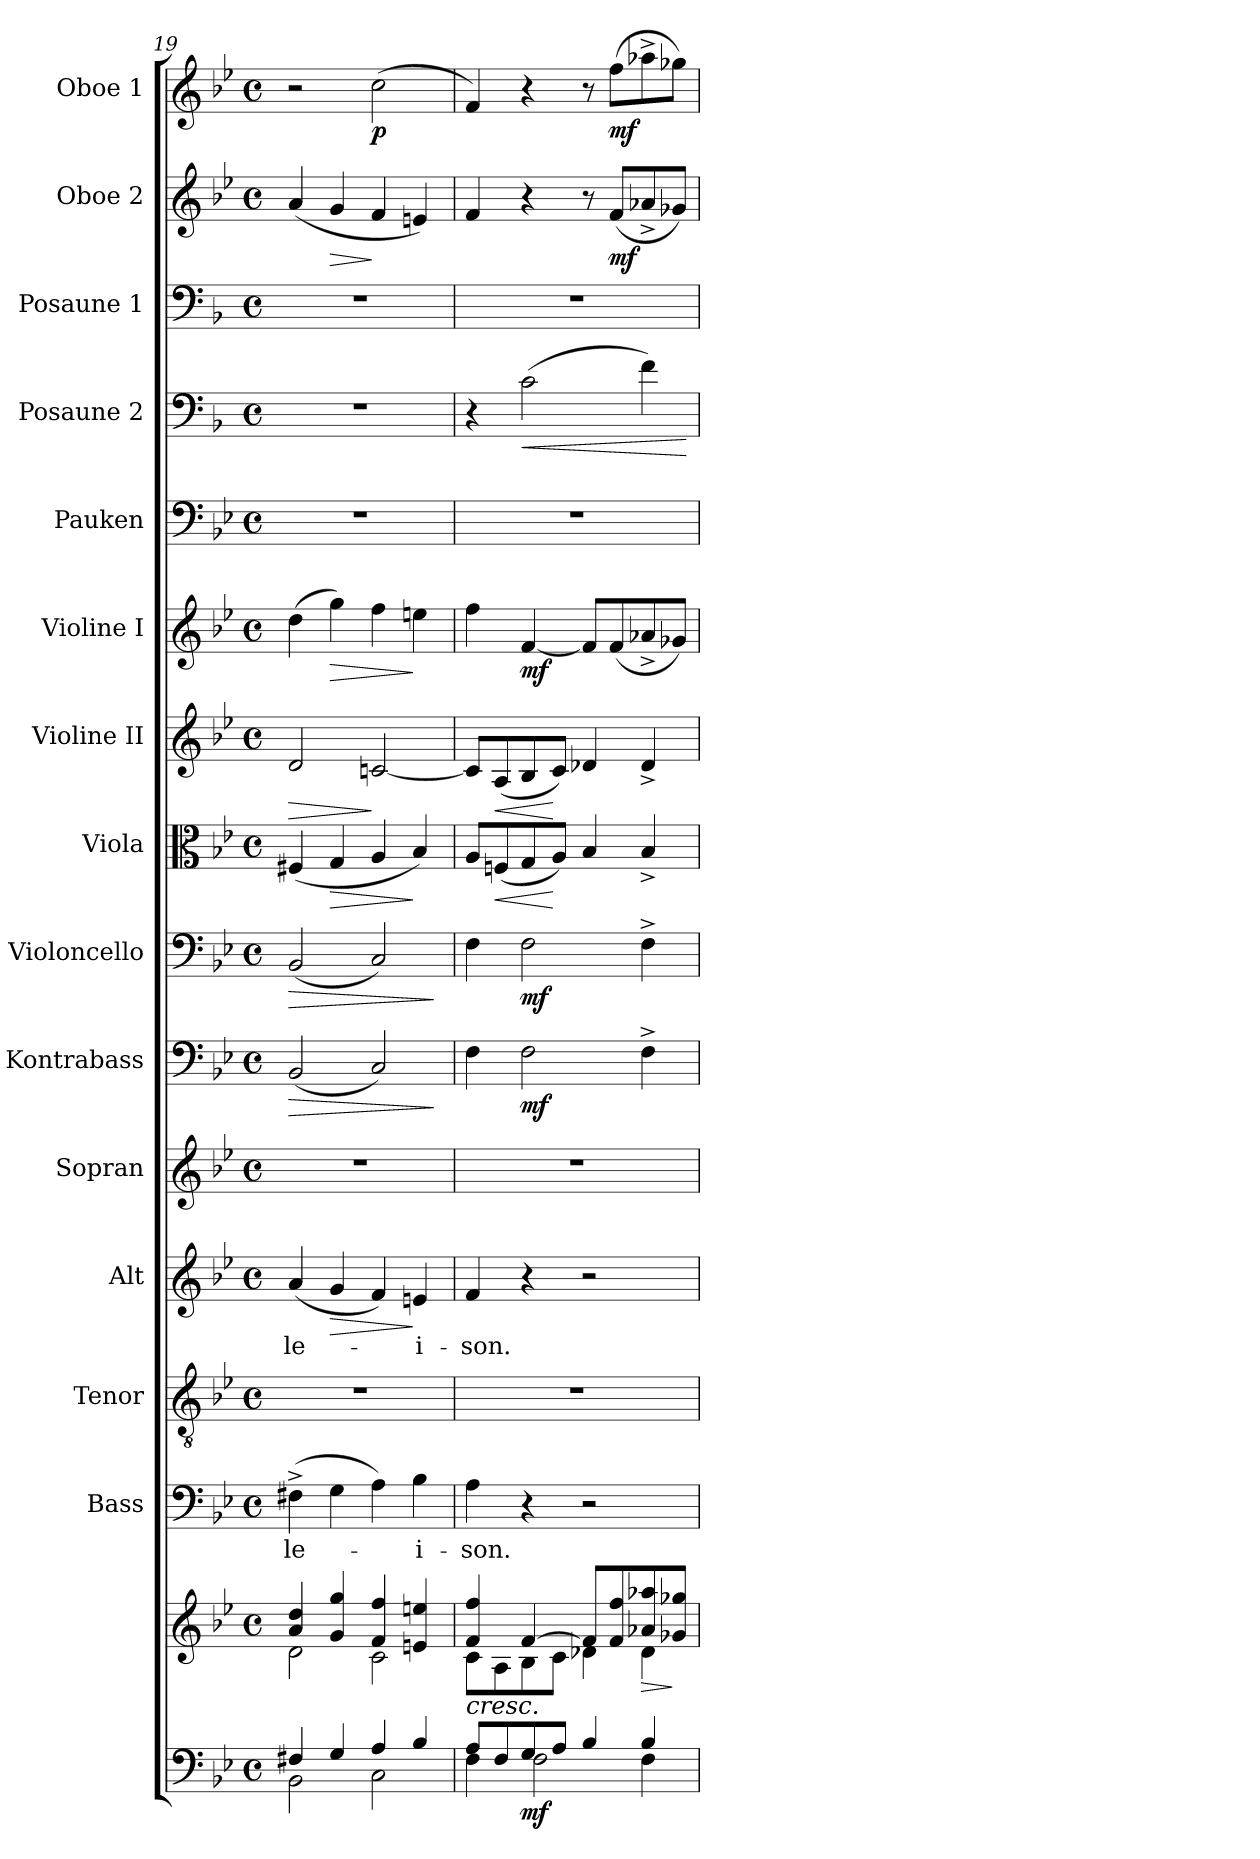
**kern	**kern	**dynam	**kern	**text	**kern	**kern	**text	**dynam	**kern	**kern	**dynam	**kern	**dynam	**kern	**dynam	**kern	**dynam	**kern	**dynam	**kern	**kern	**dynam	**kern	**kern	**dynam	**kern	**dynam
*part15	*part15	*part15	*part14	*part14	*part13	*part12	*part12	*part12	*part11	*part10	*part10	*part9	*part9	*part8	*part8	*part7	*part7	*part6	*part6	*part5	*part4	*part4	*part3	*part2	*part2	*part1	*part1
*staff16	*staff15	*staff15/16	*staff14	*staff14	*staff13	*staff12	*staff12	*staff12	*staff11	*staff10	*staff10	*staff9	*staff9	*staff8	*staff8	*staff7	*staff7	*staff6	*staff6	*staff5	*staff4	*staff4	*staff3	*staff2	*staff2	*staff1	*staff1
*	*	*	*I"Bass	*	*I"Tenor	*I"Alt	*	*	*I"Sopran	*I"Kontrabass	*	*I"Violoncello	*	*I"Viola	*	*I"Violine II	*	*I"Violine I	*	*I"Pauken	*I"Posaune 2	*	*I"Posaune 1	*I"Oboe 2	*	*I"Oboe 1	*
*	*	*	*I'B.	*	*I'T.	*I'A.	*	*	*I'S.	*I'Kb.	*	*I'Vc.	*	*I'Vla.	*	*I'Vl. II	*	*I'Vl. I	*	*I'Pk.	*I'Pos. 2	*	*I'Pos. 1	*I'Ob. 2	*	*I'Ob. 1	*
*clefF4	*clefG2	*	*clefF4	*	*clefGv2	*clefG2	*	*	*clefG2	*clefF4	*	*clefF4	*	*clefC3	*	*clefG2	*	*clefG2	*	*clefF4	*clefF4	*	*clefF4	*clefG2	*	*clefG2	*
*	*	*	*	*	*	*	*	*	*	*ITrd7c12	*	*	*	*	*	*	*	*	*	*	*ITrd4c7	*	*ITrd4c7	*	*	*	*
*k[b-e-]	*k[b-e-]	*	*k[b-e-]	*	*k[b-e-]	*k[b-e-]	*	*	*k[b-e-]	*k[b-e-]	*	*k[b-e-]	*	*k[b-e-]	*	*k[b-e-]	*	*k[b-e-]	*	*k[b-e-]	*k[b-e-]	*	*k[b-e-]	*k[b-e-]	*	*k[b-e-]	*
*B-:	*B-:	*	*B-:	*	*B-:	*B-:	*	*	*B-:	*B-:	*	*B-:	*	*B-:	*	*B-:	*	*B-:	*	*B-:	*B-:	*	*B-:	*B-:	*	*B-:	*
*M4/4	*M4/4	*	*M4/4	*	*M4/4	*M4/4	*	*	*M4/4	*M4/4	*	*M4/4	*	*M4/4	*	*M4/4	*	*M4/4	*	*M4/4	*M4/4	*	*M4/4	*M4/4	*	*M4/4	*
*met(c)	*met(c)	*	*met(c)	*	*met(c)	*met(c)	*	*	*met(c)	*met(c)	*	*met(c)	*	*met(c)	*	*met(c)	*	*met(c)	*	*met(c)	*met(c)	*	*met(c)	*met(c)	*	*met(c)	*
=19	=19	=19	=19	=19	=19	=19	=19	=19	=19	=19	=19	=19	=19	=19	=19	=19	=19	=19	=19	=19	=19	=19	=19	=19	=19	=19	=19
*^	*^	*	*	*	*	*	*	*	*	*	*	*	*	*	*	*	*	*	*	*	*	*	*	*	*	*	*
!	!	!	!	!	!	!LO:LY:b	!	!	!LO:LY:b	!	!	!	!LO:HP:b	!	!LO:HP:b	!	!	!	!LO:HP:b	!	!	!	!	!	!	!	!	!	!
4F#X/	2BB-\	4a/ 4dd/	2d\	.	(>4F#X^>\	-le-	1r	(<4a/	-le-	.	1r	(<2BBB-/	>	(<2BB-/	>	(<4F#X/	.	2d/	>	(>4dd\	.	1r	1r	.	1r	(<4a/	.	2r	.
!	!	!	!	!	!	!	!	!	!	!LO:HP:b	!	!	!	!	!	!	!LO:HP:b	!	!	!	!LO:HP:b	!	!	!	!	!	!LO:HP:b	!	!
4G/	.	4g/ 4gg/	.	.	4G\	.	.	4g/	.	>	.	.	.	.	.	4G/	>	.	.	4gg\)	>	.	.	.	.	4g/	>	.	.
!	!	!	!	!	!	!	!	!	!	!	!	!	!	!	!	!	!	!	!	!	!	!	!	!	!	!	!	!	!LO:DY:b
4A/	2C\	4f/ 4ff/	2c\	.	4A\)	.	.	4f/)	.	.	.	2CC/)	.	2C/)	.	4A/	.	[2cn/	]	4ff\	.	.	.	.	.	4f/	]	(>2cc\	p
!	!	!	!	!	!	!LO:LY:b	!	!	!LO:LY:b	!	!	!	!	!	!	!	!	!	!	!	!	!	!	!	!	!	!	!	!
4B-/	.	4en/ 4een/	.	.	4B-\	-i-	.	4en/	-i-	]	.	.	.	.	.	4B-/)	]	.	.	4een\	]	.	.	.	.	4en/)	.	.	.
*v	*v	*	*	*	*	*	*	*	*	*	*	*	*	*	*	*	*	*	*	*	*	*	*	*	*	*	*	*	*
*	*v	*v	*	*	*	*	*	*	*	*	*	*	*	*	*	*	*	*	*	*	*	*	*	*	*	*	*	*
.	.	.	.	.	.	.	.	.	.	.	]	.	]	.	.	.	.	.	.	.	.	.	.	.	.	.	.
!!LO:PB:g=z
=20	=20	=20	=20	=20	=20	=20	=20	=20	=20	=20	=20	=20	=20	=20	=20	=20	=20	=20	=20	=20	=20	=20	=20	=20	=20	=20	=20
*^	*	*	*	*	*	*	*	*	*	*	*	*	*	*	*	*	*	*	*	*	*	*	*	*	*	*	*
!	!	!	!LO:HP:b	!	!LO:LY:b	!	!	!LO:LY:b	!	!	!	!	!	!	!	!	!	!	!	!	!	!	!	!	!	!	!	!
*	*	*^	*	*	*	*	*	*	*	*	*	*	*	*	*	*	*	*	*	*	*	*	*	*	*	*	*	*
8A/L	4F\	4f/ 4ff/	8c\L	<	4A\	-son.	1r	4f/	-son.	.	1r	4FF\	.	4F\	.	8A/L	.	8c/L]	.	4ff\	.	1r	4r	.	1r	4f/	.	4f/)	.
!	!	!	!	!	!	!	!	!	!	!	!	!	!	!	!	!	!LO:HP:b	!	!LO:HP:b	!	!	!	!	!	!	!	!	!	!
8F/	.	.	8A\	.	.	.	.	.	.	.	.	.	.	.	.	(<8Fn/	<	(<8A/	<	.	.	.	.	.	.	.	.	.	.
!	!	!	!	!LO:DY:b=2	!	!	!	!	!	!	!	!	!LO:DY:b	!	!LO:DY:b	!	!	!	!	!	!LO:DY:b	!	!	!LO:HP:b	!	!	!	!	!
8G/	2F\	[>4f/	8B-\	mf	4r	.	.	4r	.	.	.	2FF\	mf	2F\	mf	8G/	.	8B-/	.	[4f/	mf	.	(>2F\	<	.	4r	.	4r	.
8A/J	.	.	8c\J	.	.	.	.	.	.	.	.	.	.	.	.	8A/J)	[	8c/J)	[	.	.	.	.	.	.	.	.	.	.
4B-/	.	8f/L]	4d-X\	[	2r	.	.	2r	.	.	.	.	.	.	.	4B-/	.	4d-X/	.	8f/L]	.	.	.	.	.	8r	.	8r	.
!	!	!	!	!	!	!	!	!	!	!	!	!	!	!	!	!	!	!	!	!	!	!	!	!	!	!	!LO:DY:b	!	!LO:DY:b
.	.	8f/ 8ff/	.	.	.	.	.	.	.	.	.	.	.	.	.	.	.	.	.	(<8f/	.	.	.	.	.	(<8f/L	mf	(>8ff\L	mf
!	!	!	!	!LO:HP:b	!	!	!	!	!	!	!	!	!	!	!	!	!	!	!	!	!	!	!	!	!	!	!	!	!
4B-/	4F\	8a-X/ 8aa-X/	4d-\	>	.	.	.	.	.	.	.	4FF^>\	.	4F^>\	.	4B-^</	.	4d-^</	.	8a-X^>/	.	.	4B-\)	.	.	8a-X^</	.	8aa-X^>\	.
.	.	8g-X/ 8gg-X/J	.	]	.	.	.	.	.	.	.	.	.	.	.	.	.	.	.	8g-X/J)	.	.	.	.	.	8g-X/J)	.	8gg-X\J)	.
*v	*v	*	*	*	*	*	*	*	*	*	*	*	*	*	*	*	*	*	*	*	*	*	*	*	*	*	*	*	*
*	*v	*v	*	*	*	*	*	*	*	*	*	*	*	*	*	*	*	*	*	*	*	*	*	*	*	*	*	*
.	.	.	.	.	.	.	.	.	.	.	.	.	.	.	.	.	.	.	.	.	.	[	.	.	.	.	.
=	=	=	=	=	=	=	=	=	=	=	=	=	=	=	=	=	=	=	=	=	=	=	=	=	=	=	=
*-	*-	*-	*-	*-	*-	*-	*-	*-	*-	*-	*-	*-	*-	*-	*-	*-	*-	*-	*-	*-	*-	*-	*-	*-	*-	*-	*-
